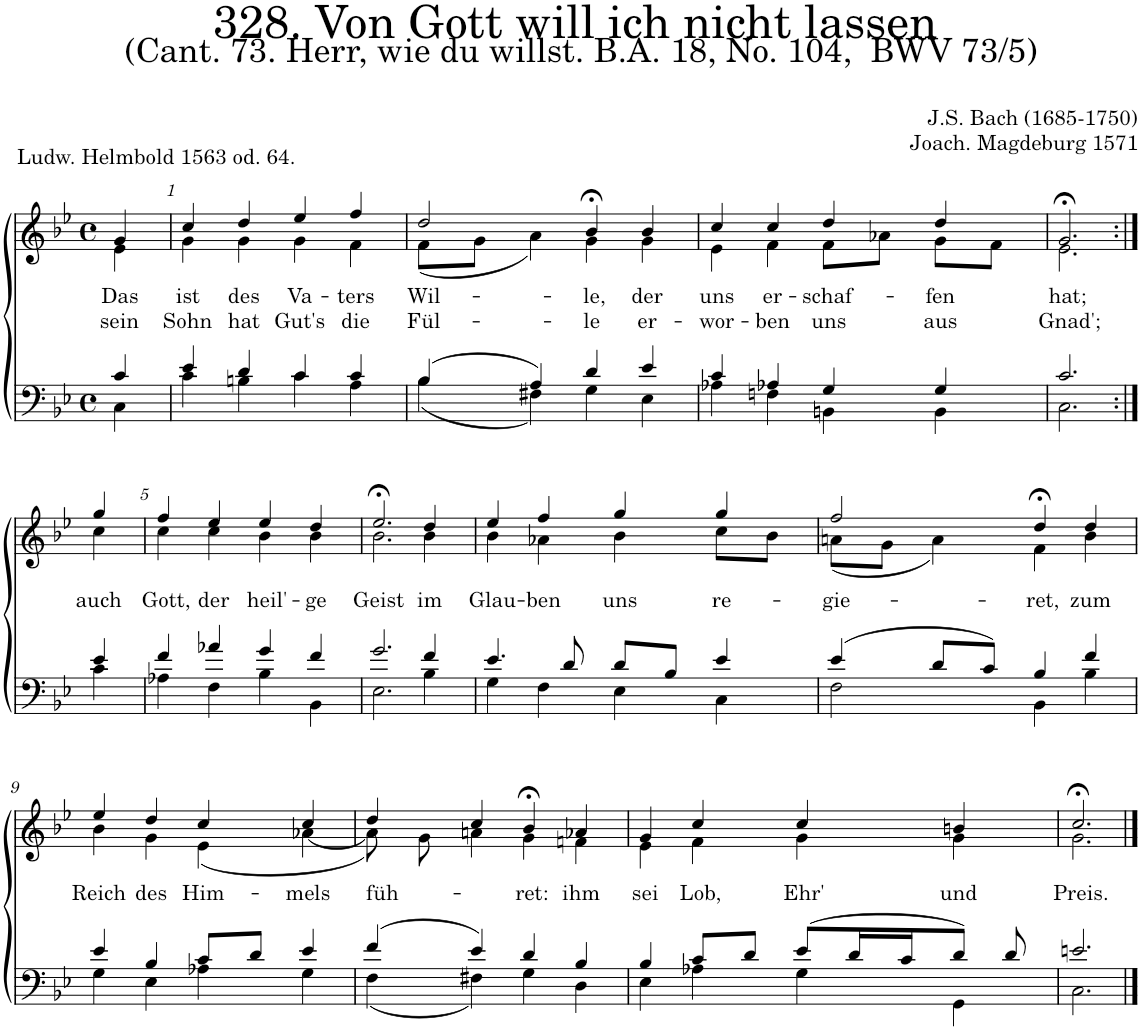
**kern	**kern	**text	**text
*part2	*part1	*part1	*part1
*staff2	*staff1	*staff1	*staff1
*I"Tenor/Bass	*I"Soprano/Alto	*	*
*clefF4	*clefG2	*	*
*k[b-e-]	*k[b-e-]	*	*
*M4/4	*M4/4	*	*
*met(c)	*met(c)	*	*
=	=	=	=
*^	*	*	*
!	!	!	!LO:LY:b	!LO:LY:b
*	*	*^	*	*
4c/	4C\	4g/	4e-\	Das	sein
=1	=1	=1	=1	=1	=1
!	!	!	!	!LO:LY:b	!LO:LY:b
4e-/	4c\	4cc/	4g\	ist	Sohn
!	!	!	!	!LO:LY:b	!LO:LY:b
4d/	4Bn\	4dd/	4g\	des	hat
!	!	!	!	!LO:LY:b	!LO:LY:b
4c/	4c\	4ee-/	4g\	Va-	Gut's
!	!	!	!	!LO:LY:b	!LO:LY:b
4c/	4A\	4ff/	4f\	-ters	die
=2	=2	=2	=2	=2	=2
!	!	!	!	!LO:LY:b	!LO:LY:b
(4B-/	(4B-\	2dd/	(8f\L	Wil-	Fül-
.	.	.	8g\J	.	.
4A/)	4F#X\)	.	4a\)	.	.
!	!	!	!	!LO:LY:b	!LO:LY:b
4d/	4G\	4b-;<,/	4g\	-le,	-le
!	!	!	!	!LO:LY:b	!LO:LY:b
4e-/	4E-\	4b-/	4g\	der	er-
=3	=3	=3	=3	=3	=3
!	!	!	!	!LO:LY:b	!LO:LY:b
4c/	4A-X\	4cc/	4e-\	uns	-wor-
!	!	!	!	!LO:LY:b	!LO:LY:b
4A-X/	4Fn\	4cc/	4f\	er-	-ben
!	!	!	!	!LO:LY:b	!LO:LY:b
4G/	4BBn\	4dd/	8f\L	-schaf-	uns
.	.	.	8a-X\J	.	.
!	!	!	!	!LO:LY:b	!LO:LY:b
4G/	4BB\	4dd/	8g\L	-fen	aus
.	.	.	8f\J	.	.
=4	=4	=4	=4	=4	=4
!	!	!	!	!LO:LY:b	!LO:LY:b
2.c/	2.C\	2.g;<,/	2.e-\	hat;	Gnad';
!!LO:LB:g=z	!!
=4X1:|!	=4X1:|!	=4X1:|!	=4X1:|!	=4X1:|!	=4X1:|!
!	!	!	!	!LO:LY:b	!
4e-/	4c\	4gg/	4cc\	auch	.
=5	=5	=5	=5	=5	=5
!	!	!	!	!LO:LY:b	!
4f/	4A-X\	4ff/	4cc\	Gott,	.
!	!	!	!	!LO:LY:b	!
4a-X/	4F\	4ee-/	4cc\	der	.
!	!	!	!	!LO:LY:b	!
4g/	4B-\	4ee-/	4b-\	heil'-	.
!	!	!	!	!LO:LY:b	!
4f/	4BB-\	4dd/	4b-\	-ge	.
=6	=6	=6	=6	=6	=6
!	!	!	!	!LO:LY:b	!
2.g/	2.E-\	2.ee-;<,/	2.b-\	Geist	.
!	!	!	!	!LO:LY:b	!
4f/	4B-\	4dd/	4b-\	im	.
=7	=7	=7	=7	=7	=7
!	!	!	!	!LO:LY:b	!
4.e-/	4G\	4ee-/	4b-\	Glau-	.
!	!	!	!	!LO:LY:b	!
.	4F\	4ff/	4a-X\	-ben	.
8d/	.	.	.	.	.
!	!	!	!	!LO:LY:b	!
8d/L	4E-\	4gg/	4b-\	uns	.
8B-/J	.	.	.	.	.
!	!	!	!	!LO:LY:b	!
4e-/	4C\	4gg/	8cc\L	re-	.
.	.	.	8b-\J	.	.
=8	=8	=8	=8	=8	=8
!	!	!	!	!LO:LY:b	!
(4e-/	2F\	2ff/	(8an\L	-gie-	.
.	.	.	8g\J	.	.
8d/L	.	.	4a\)	.	.
8c/J)	.	.	.	.	.
!	!	!	!	!LO:LY:b	!
4B-/	4BB-\	4dd;<,/	4f\	-ret,	.
!	!	!	!	!LO:LY:b	!
4f/	4B-\	4dd/	4b-\	zum	.
!!LO:LB:g=z	!!
=9	=9	=9	=9	=9	=9
!	!	!	!	!LO:LY:b	!
4e-/	4G\	4ee-/	4b-\	Reich	.
!	!	!	!	!LO:LY:b	!
4B-/	4E-\	4dd/	4g\	des	.
!	!	!	!	!LO:LY:b	!
8c/L	4A-X\	4cc/	(4e-\	Him-	.
8d/J	.	.	.	.	.
!	!	!	!	!LO:LY:b	!
4e-/	4G\	4cc/	[4a-X\	-mels	.
=10	=10	=10	=10	=10	=10
!	!	!	!	!LO:LY:b	!
(4f/	(4F\	4dd/	8a-\])	füh-	.
.	.	.	8g\	.	.
4e-/)	4F#X\)	4cc/	4an\	.	.
!	!	!	!	!LO:LY:b	!
4d/	4G\	4b-;<,/	4g\	-ret:	.
!	!	!	!	!LO:LY:b	!
4B-/	4D\	4a-X/	4fn\	ihm	.
=11	=11	=11	=11	=11	=11
!	!	!	!	!LO:LY:b	!
4B-/	4E-\	4g/	4e-\	sei	.
!	!	!	!	!LO:LY:b	!
8c/L	4A-X\	4cc/	4f\	Lob,	.
8d/J	.	.	.	.	.
!	!	!	!	!LO:LY:b	!
(8e-/L	4G\	4cc/	4g\	Ehr'	.
16d/L	.	.	.	.	.
16c/J	.	.	.	.	.
!	!	!	!	!LO:LY:b	!
8d/J)	4GG\	4bn/	4g\	und	.
8d/	.	.	.	.	.
=12	=12	=12	=12	=12	=12
!	!	!	!	!LO:LY:b	!
2.en/	2.C\	2.cc;</	2.g\	Preis.	.
*v	*v	*	*	*	*
*	*v	*v	*	*
==	==	==	==
*-	*-	*-	*-
